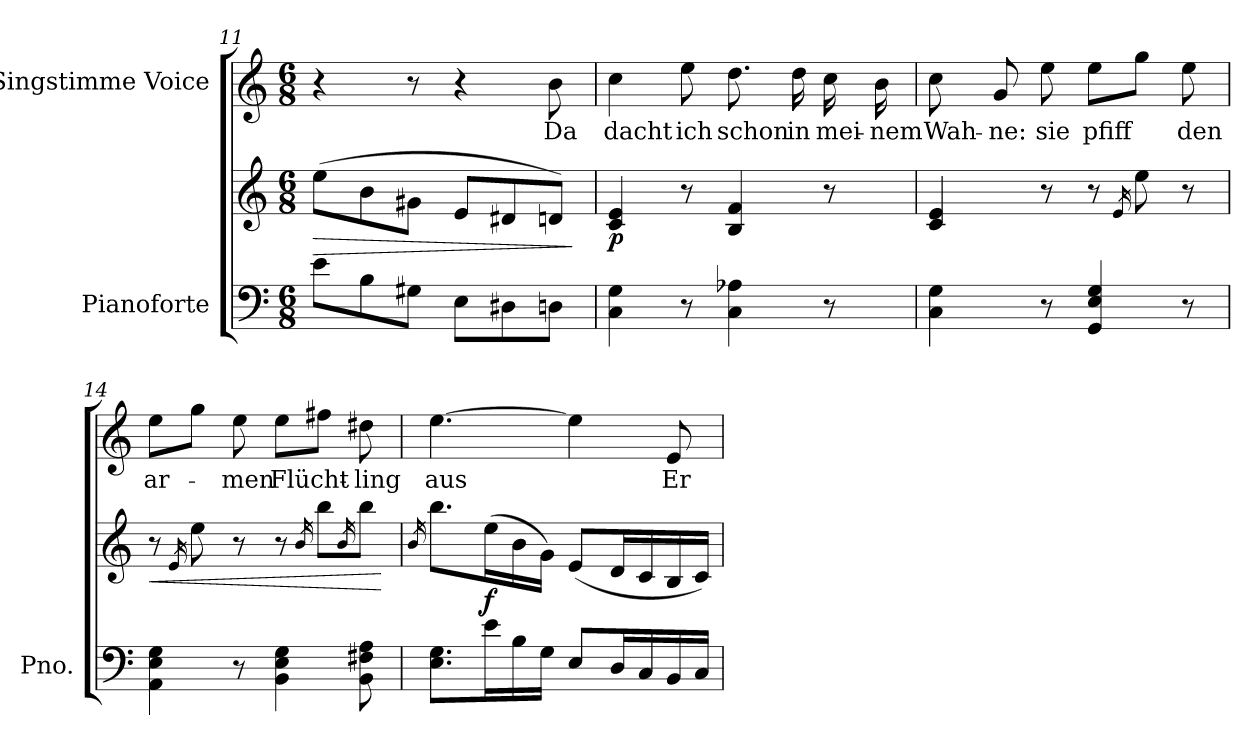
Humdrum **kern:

**kern	**kern	**dynam	**kern	**text
*part2	*part2	*part2	*part1	*part1
*staff3	*staff2	*staff2/3	*staff1	*staff1
*I"Pianoforte	*	*	*I"Singstimme Voice	*
*I'Pno.	*	*	*	*
!!LO:LB:g=z
*clefF4	*clefG2	*	*clefG2	*
*k[]	*k[]	*	*k[]	*
*M6/8	*M6/8	*	*M6/8	*
=11	=11	=11	=11	=11
!	!	!LO:HP:b	!	!
8e\L	(8ee\L	>	4r	.
8B\	8b\	.	.	.
8G#X\J	8g#X\J	.	8r	.
8E\L	8e/L	.	4r	.
8D#X\	8d#X/	.	.	.
!	!	!	!	!LO:LY:b
8Dn\J	8dn/J)	.	8b\	Da
.	.	]	.	.
=12	=12	=12	=12	=12
!	!	!LO:DY:b	!	!LO:LY:b
4C\ 4G\	4c/ 4e/	p	4cc\	dacht
!	!	!	!	!LO:LY:b
8r	8r	.	8ee\	ich
!	!	!	!	!LO:LY:b
4C\ 4A-X\	4B/ 4f/	.	8.dd\	schon
!	!	!	!	!LO:LY:b
.	.	.	16dd\	in
!	!	!	!	!LO:LY:b
8r	8r	.	16cc\	mei-
!	!	!	!	!LO:LY:b
.	.	.	16b\	-nem
=13	=13	=13	=13	=13
!	!	!	!	!LO:LY:b
4C\ 4G\	4c/ 4e/	.	8cc\	Wah-
!	!	!	!	!LO:LY:b
.	.	.	8g/	-ne:
!	!	!	!	!LO:LY:b
8r	8r	.	8ee\	sie
!	!	!	!	!LO:LY:b
4GG/ 4E/ 4G/	8r	.	8ee\L	pfiff
.	16qe/	.	.	.
.	8ee\	.	8gg\J	.
!	!	!	!	!LO:LY:b
8r	8r	.	8ee\	den
=14	=14	=14	=14	=14
!	!	!LO:HP:b	!	!LO:LY:b
4AA\ 4E\ 4G\	8r	<	8ee\L	ar--
.	16qe/	.	.	.
.	8ee\	.	8gg\J	.
!	!	!	!	!LO:LY:b
8r	8r	.	8ee\	-men
!	!	!	!	!LO:LY:b
4BB\ 4E\ 4G\	8r	.	8ee\L	Flücht--
.	16qb/	.	.	.
.	8bb\L	.	8ff#X\J	.
.	16qb/	.	.	.
!	!	!	!	!LO:LY:b
8BB\ 8F#X\ 8A\	8bb\J	.	8dd#X\	-ling
.	.	[	.	.
=15	=15	=15	=15	=15
.	16qb/	.	.	.
!	!	!	!	!LO:LY:b
8.E\ 8.G\L	8.bb\L	.	[4.ee\	aus
!	!	!LO:DY:b	!	!
16e\L	(16ee\L	f	.	.
16B\	16b\	.	.	.
16G\JJ	16g\JJ)	.	.	.
8E/L	(8e/L	.	4ee\]	.
16D/L	16d/L	.	.	.
16C/	16c/	.	.	.
!	!	!	!	!LO:LY:b
16BB/	16B/	.	8e/	Er
16C/JJ	16c/JJ)	.	.	.
=	=	=	=	=
*-	*-	*-	*-	*-
